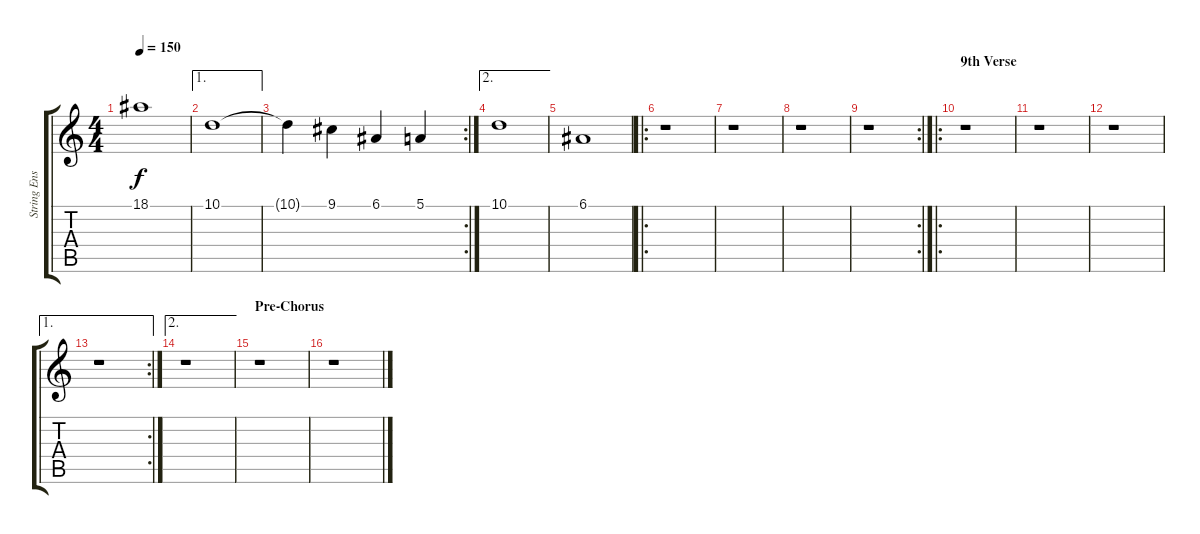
\track ("String Ensemble I" "String Ens") {instrument stringensemble1}
\staff {score tabs}
\tuning (E4 B3 G3 D3 A2 E2) {hide}
\ts (4 4)
\tempo 150
\clef g2
\ks c
18.1{t}.1{dy f} |
\ae 1
10.1.1 |
\rc 2
10.1{t}.4 9.1.4 6.1.4 5.1.4 |
\ae 2
10.1.1 |
6.1.1 |
\ro
r.1 |
r.1 |
r.1 |
\rc 2
r.1 |
\ro
\section ("" "9th Verse")
r.1 |
r.1 |
r.1 |
\ae 1
\rc 2
r.1 |
\ae 2
r.1 |
\section ("" "Pre-Chorus")
r.1 |
r.1
